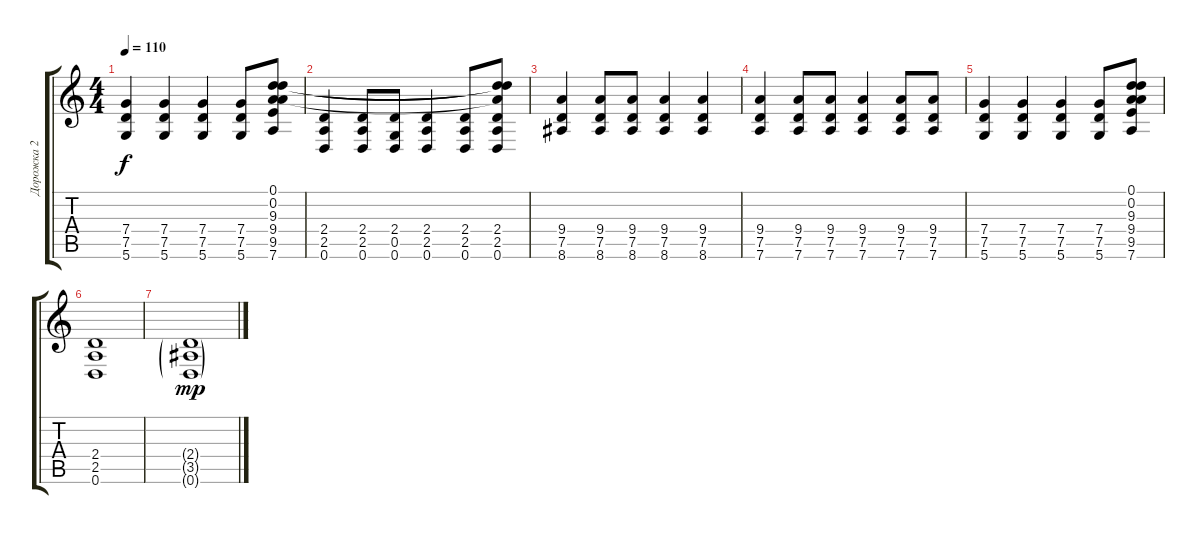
\track ("Дорожка 2" "Дорожка 2") {instrument distortionguitar}
\staff {score tabs}
\tuning (D4 A3 F3 C3 G2 D2) {hide}
\ts (4 4)
\tempo 110
\clef g2
\ks c
(7.4 7.5 5.6).4{dy f} (7.4 7.5 5.6).4 (7.4 7.5 5.6).4 (7.4 7.5 5.6).8 (0.1 0.2 9.3 9.4 9.5 7.6).8 |
(2.4 2.5 0.6).4 (2.4 2.5 0.6).8 (2.4 0.5 0.6).8 (2.4 2.5 0.6).4 (2.4 2.5 0.6).8 (0.1{t} 0.2{t} 9.3{t} 2.4 2.5 0.6).8 |
(9.4 7.5 8.6).4 (9.4 7.5 8.6).8 (9.4 7.5 8.6).8 (9.4 7.5 8.6).4 (9.4 7.5 8.6).4 |
(9.4 7.5 7.6).4 (9.4 7.5 7.6).8 (9.4 7.5 7.6).8 (9.4 7.5 7.6).4 (9.4 7.5 7.6).8 (9.4 7.5 7.6).8 |
(7.4 7.5 5.6).4 (7.4 7.5 5.6).4 (7.4 7.5 5.6).4 (7.4 7.5 5.6).8 (0.1 0.2 9.3 9.4 9.5 7.6).8 |
(2.4 2.5 0.6).1 |
(2.4{g} 3.5{g} 0.6{g}).1{dy mp}
